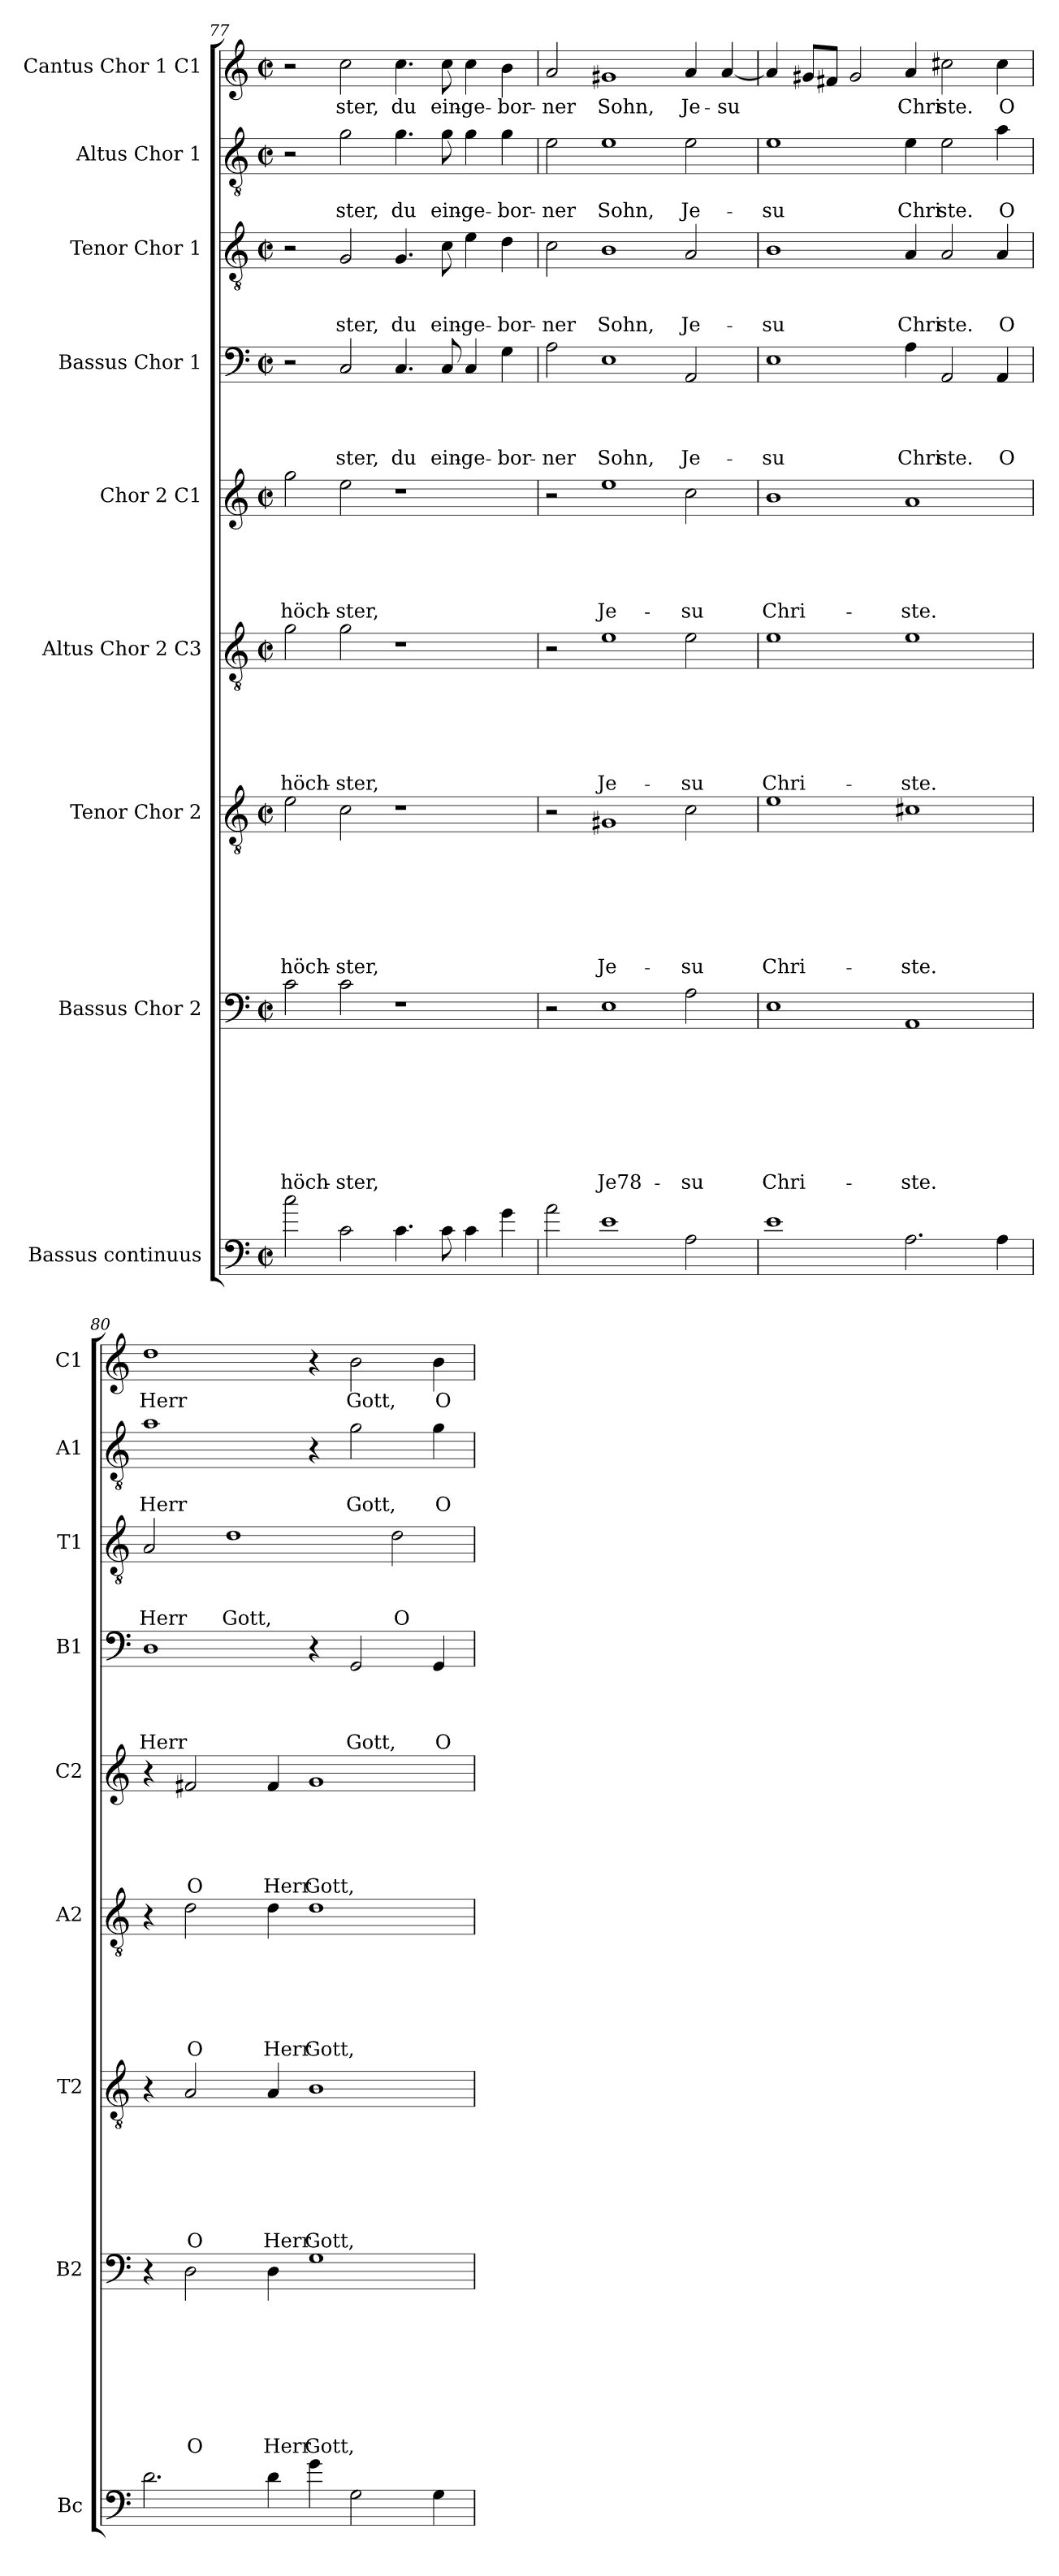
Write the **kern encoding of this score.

**kern	**kern	**text	**text	**text	**text	**text	**text	**text	**text	**kern	**text	**text	**text	**text	**text	**text	**text	**kern	**text	**text	**text	**text	**text	**text	**kern	**text	**text	**text	**text	**text	**kern	**text	**text	**text	**text	**kern	**text	**text	**text	**kern	**text	**text	**kern	**text
*part9	*part8	*part8	*part8	*part8	*part8	*part8	*part8	*part8	*part8	*part7	*part7	*part7	*part7	*part7	*part7	*part7	*part7	*part6	*part6	*part6	*part6	*part6	*part6	*part6	*part5	*part5	*part5	*part5	*part5	*part5	*part4	*part4	*part4	*part4	*part4	*part3	*part3	*part3	*part3	*part2	*part2	*part2	*part1	*part1
*staff9	*staff8	*staff8	*staff8	*staff8	*staff8	*staff8	*staff8	*staff8	*staff8	*staff7	*staff7	*staff7	*staff7	*staff7	*staff7	*staff7	*staff7	*staff6	*staff6	*staff6	*staff6	*staff6	*staff6	*staff6	*staff5	*staff5	*staff5	*staff5	*staff5	*staff5	*staff4	*staff4	*staff4	*staff4	*staff4	*staff3	*staff3	*staff3	*staff3	*staff2	*staff2	*staff2	*staff1	*staff1
*I"Bassus continuus	*I"Bassus Chor 2	*	*	*	*	*	*	*	*	*I"Tenor Chor 2	*	*	*	*	*	*	*	*I"Altus Chor 2 C3	*	*	*	*	*	*	*I"Chor 2 C1	*	*	*	*	*	*I"Bassus Chor 1	*	*	*	*	*I"Tenor Chor 1	*	*	*	*I"Altus Chor 1	*	*	*I"Cantus Chor 1 C1	*
*I'Bc	*I'B2	*	*	*	*	*	*	*	*	*I'T2	*	*	*	*	*	*	*	*I'A2	*	*	*	*	*	*	*I'C2	*	*	*	*	*	*I'B1	*	*	*	*	*I'T1	*	*	*	*I'A1	*	*	*I'C1	*
*clefF4	*clefF4	*	*	*	*	*	*	*	*	*clefGv2	*	*	*	*	*	*	*	*clefGv2	*	*	*	*	*	*	*clefG2	*	*	*	*	*	*clefF4	*	*	*	*	*clefGv2	*	*	*	*clefGv2	*	*	*clefG2	*
*ITrd7c12	*	*	*	*	*	*	*	*	*	*	*	*	*	*	*	*	*	*	*	*	*	*	*	*	*	*	*	*	*	*	*	*	*	*	*	*	*	*	*	*	*	*	*	*
*k[]	*k[]	*	*	*	*	*	*	*	*	*k[]	*	*	*	*	*	*	*	*k[]	*	*	*	*	*	*	*k[]	*	*	*	*	*	*k[]	*	*	*	*	*k[]	*	*	*	*k[]	*	*	*k[]	*
*C:	*C:	*	*	*	*	*	*	*	*	*C:	*	*	*	*	*	*	*	*C:	*	*	*	*	*	*	*C:	*	*	*	*	*	*C:	*	*	*	*	*C:	*	*	*	*C:	*	*	*C:	*
*M2/2	*M2/2	*	*	*	*	*	*	*	*	*M2/2	*	*	*	*	*	*	*	*M2/2	*	*	*	*	*	*	*M2/2	*	*	*	*	*	*M2/2	*	*	*	*	*M2/2	*	*	*	*M2/2	*	*	*M2/2	*
*met(c|)	*met(c|)	*	*	*	*	*	*	*	*	*met(c|)	*	*	*	*	*	*	*	*met(c|)	*	*	*	*	*	*	*met(c|)	*	*	*	*	*	*met(c|)	*	*	*	*	*met(c|)	*	*	*	*met(c|)	*	*	*met(c|)	*
=77	=77	=77	=77	=77	=77	=77	=77	=77	=77	=77	=77	=77	=77	=77	=77	=77	=77	=77	=77	=77	=77	=77	=77	=77	=77	=77	=77	=77	=77	=77	=77	=77	=77	=77	=77	=77	=77	=77	=77	=77	=77	=77	=77	=77
!	!	!	!	!	!	!	!	!	!LO:LY:b	!	!	!	!	!	!	!	!LO:LY:b	!	!	!	!	!	!	!LO:LY:b	!	!	!	!	!	!LO:LY:b	!	!	!	!	!	!	!	!	!	!	!	!	!	!
2c\	2c\	.	.	.	.	.	.	.	-höch-	2e\	.	.	.	.	.	.	-höch-	2g\	.	.	.	.	.	-höch-	2gg\	.	.	.	.	-höch-	2r	.	.	.	.	2r	.	.	.	2r	.	.	2r	.
!	!	!	!	!	!	!	!	!	!LO:LY:b	!	!	!	!	!	!	!	!LO:LY:b:rj	!	!	!	!	!	!	!LO:LY:b:rj	!	!	!	!	!	!LO:LY:b:rj	!	!	!	!	!LO:LY:b	!	!	!	!LO:LY:b	!	!	!LO:LY:b	!	!LO:LY:b
2C\	2c\	.	.	.	.	.	.	.	-ster,	2c\	.	.	.	.	.	.	-ster,	2g\	.	.	.	.	.	-ster,	2ee\	.	.	.	.	-ster,	2C/	.	.	.	-ster,	2G/	.	.	-ster,	2g\	.	-ster,	2cc\	-ster,
!	!	!	!	!	!	!	!	!	!	!	!	!	!	!	!	!	!	!	!	!	!	!	!	!	!	!	!	!	!	!	!	!	!	!	!LO:LY:b	!	!	!	!LO:LY:b	!	!	!LO:LY:b	!	!LO:LY:b
4.C\	1r	.	.	.	.	.	.	.	.	1r	.	.	.	.	.	.	.	1r	.	.	.	.	.	.	1r	.	.	.	.	.	4.C/	.	.	.	du	4.G/	.	.	du	4.g\	.	du	4.cc\	du
!	!	!	!	!	!	!	!	!	!	!	!	!	!	!	!	!	!	!	!	!	!	!	!	!	!	!	!	!	!	!	!	!	!	!	!LO:LY:b	!	!	!	!LO:LY:b	!	!	!LO:LY:b	!	!LO:LY:b
8C\	.	.	.	.	.	.	.	.	.	.	.	.	.	.	.	.	.	.	.	.	.	.	.	.	.	.	.	.	.	.	8C/	.	.	.	ein-	8c\	.	.	ein-	8g\	.	ein-	8cc\	ein-
!	!	!	!	!	!	!	!	!	!	!	!	!	!	!	!	!	!	!	!	!	!	!	!	!	!	!	!	!	!	!	!	!	!	!	!LO:LY:b	!	!	!	!LO:LY:b	!	!	!LO:LY:b	!	!LO:LY:b
4C\	.	.	.	.	.	.	.	.	.	.	.	.	.	.	.	.	.	.	.	.	.	.	.	.	.	.	.	.	.	.	4C/	.	.	.	-ge-	4e\	.	.	-ge-	4g\	.	-ge-	4cc\	-ge-
!	!	!	!	!	!	!	!	!	!	!	!	!	!	!	!	!	!	!	!	!	!	!	!	!	!	!	!	!	!	!	!	!	!	!	!LO:LY:b:rj	!	!	!	!LO:LY:b:rj	!	!	!LO:LY:b:rj	!	!LO:LY:b:rj
4G\	.	.	.	.	.	.	.	.	.	.	.	.	.	.	.	.	.	.	.	.	.	.	.	.	.	.	.	.	.	.	4G\	.	.	.	-bor-	4d\	.	.	-bor-	4g\	.	-bor-	4b\	-bor-
!!LO:LB:g=z
=78	=78	=78	=78	=78	=78	=78	=78	=78	=78	=78	=78	=78	=78	=78	=78	=78	=78	=78	=78	=78	=78	=78	=78	=78	=78	=78	=78	=78	=78	=78	=78	=78	=78	=78	=78	=78	=78	=78	=78	=78	=78	=78	=78	=78
!	!	!	!	!	!	!	!	!	!	!	!	!	!	!	!	!	!	!	!	!	!	!	!	!	!	!	!	!	!	!	!	!	!	!	!LO:LY:b	!	!	!	!LO:LY:b	!	!	!LO:LY:b	!	!LO:LY:b
2A\	2r	.	.	.	.	.	.	.	.	2r	.	.	.	.	.	.	.	2r	.	.	.	.	.	.	2r	.	.	.	.	.	2A\	.	.	.	-ner	2c\	.	.	-ner	2e\	.	-ner	2a/	-ner
!	!	!	!	!	!	!	!	!	!LO:LY:b	!	!	!	!	!	!	!	!LO:LY:b	!	!	!	!	!	!	!LO:LY:b	!	!	!	!	!	!LO:LY:b	!	!	!	!	!LO:LY:b	!	!	!	!LO:LY:b	!	!	!LO:LY:b	!	!LO:LY:b
1E	1E	.	.	.	.	.	.	.	Je78-	1G#X	.	.	.	.	.	.	Je-	1e	.	.	.	.	.	Je-	1ee	.	.	.	.	Je-	1E	.	.	.	Sohn,	1B	.	.	Sohn,	1e	.	Sohn,	1g#X	Sohn,
!	!	!	!	!	!	!	!	!	!LO:LY:b	!	!	!	!	!	!	!	!LO:LY:b	!	!	!	!	!	!	!LO:LY:b	!	!	!	!	!	!LO:LY:b	!	!	!	!	!LO:LY:b	!	!	!	!LO:LY:b	!	!	!LO:LY:b	!	!LO:LY:b
2AA\	2A\	.	.	.	.	.	.	.	-su	2c\	.	.	.	.	.	.	-su	2e\	.	.	.	.	.	-su	2cc\	.	.	.	.	-su	2AA/	.	.	.	Je-	2A/	.	.	Je-	2e\	.	Je-	4a/	Je-
!	!	!	!	!	!	!	!	!	!	!	!	!	!	!	!	!	!	!	!	!	!	!	!	!	!	!	!	!	!	!	!	!	!	!	!	!	!	!	!	!	!	!	!	!LO:LY:b
.	.	.	.	.	.	.	.	.	.	.	.	.	.	.	.	.	.	.	.	.	.	.	.	.	.	.	.	.	.	.	.	.	.	.	.	.	.	.	.	.	.	.	[<4a/	-su
=79	=79	=79	=79	=79	=79	=79	=79	=79	=79	=79	=79	=79	=79	=79	=79	=79	=79	=79	=79	=79	=79	=79	=79	=79	=79	=79	=79	=79	=79	=79	=79	=79	=79	=79	=79	=79	=79	=79	=79	=79	=79	=79	=79	=79
!	!	!	!	!	!	!	!	!	!LO:LY:b	!	!	!	!	!	!	!	!LO:LY:b	!	!	!	!	!	!	!LO:LY:b	!	!	!	!	!	!LO:LY:b	!	!	!	!	!LO:LY:b	!	!	!	!LO:LY:b	!	!	!LO:LY:b	!	!
1E	1E	.	.	.	.	.	.	.	Chri-	1e	.	.	.	.	.	.	Chri-	1e	.	.	.	.	.	Chri-	1b	.	.	.	.	Chri-	1E	.	.	.	-su	1B	.	.	-su	1e	.	-su	4a/]	.
.	.	.	.	.	.	.	.	.	.	.	.	.	.	.	.	.	.	.	.	.	.	.	.	.	.	.	.	.	.	.	.	.	.	.	.	.	.	.	.	.	.	.	8g#X/L	.
.	.	.	.	.	.	.	.	.	.	.	.	.	.	.	.	.	.	.	.	.	.	.	.	.	.	.	.	.	.	.	.	.	.	.	.	.	.	.	.	.	.	.	8f#X/J	.
.	.	.	.	.	.	.	.	.	.	.	.	.	.	.	.	.	.	.	.	.	.	.	.	.	.	.	.	.	.	.	.	.	.	.	.	.	.	.	.	.	.	.	2g#/	.
!	!	!	!	!	!	!	!	!	!LO:LY:b	!	!	!	!	!	!	!	!LO:LY:b	!	!	!	!	!	!	!LO:LY:b	!	!	!	!	!	!LO:LY:b	!	!	!	!	!LO:LY:b	!	!	!	!LO:LY:b	!	!	!LO:LY:b	!	!LO:LY:b
2.AA\	1AA	.	.	.	.	.	.	.	-ste.	1c#X	.	.	.	.	.	.	-ste.	1e	.	.	.	.	.	-ste.	1a	.	.	.	.	-ste.	4A\	.	.	.	Chri-	4A/	.	.	Chri-	4e\	.	Chri-	4a/	Chri-
!	!	!	!	!	!	!	!	!	!	!	!	!	!	!	!	!	!	!	!	!	!	!	!	!	!	!	!	!	!	!	!	!	!	!	!LO:LY:b	!	!	!	!LO:LY:b	!	!	!LO:LY:b	!	!LO:LY:b
.	.	.	.	.	.	.	.	.	.	.	.	.	.	.	.	.	.	.	.	.	.	.	.	.	.	.	.	.	.	.	2AA/	.	.	.	-ste.	2A/	.	.	-ste.	2e\	.	-ste.	2cc#X\	-ste.
!	!	!	!	!	!	!	!	!	!	!	!	!	!	!	!	!	!	!	!	!	!	!	!	!	!	!	!	!	!	!	!	!	!	!	!LO:LY:b	!	!	!	!LO:LY:b	!	!	!LO:LY:b	!	!LO:LY:b
4AA\	.	.	.	.	.	.	.	.	.	.	.	.	.	.	.	.	.	.	.	.	.	.	.	.	.	.	.	.	.	.	4AA/	.	.	.	O	4A/	.	.	O	4a\	.	O	4cc#\	O
=80	=80	=80	=80	=80	=80	=80	=80	=80	=80	=80	=80	=80	=80	=80	=80	=80	=80	=80	=80	=80	=80	=80	=80	=80	=80	=80	=80	=80	=80	=80	=80	=80	=80	=80	=80	=80	=80	=80	=80	=80	=80	=80	=80	=80
!	!	!	!	!	!	!	!	!	!	!	!	!	!	!	!	!	!	!	!	!	!	!	!	!	!	!	!	!	!	!	!	!	!	!	!LO:LY:b	!	!	!	!LO:LY:b	!	!	!LO:LY:b	!	!LO:LY:b
2.D\	4r	.	.	.	.	.	.	.	.	4r	.	.	.	.	.	.	.	4r	.	.	.	.	.	.	4r	.	.	.	.	.	1D	.	.	.	Herr	2A/	.	.	Herr	1a	.	Herr	1dd	Herr
!	!	!	!	!	!	!	!	!	!LO:LY:b	!	!	!	!	!	!	!	!LO:LY:b	!	!	!	!	!	!	!LO:LY:b	!	!	!	!	!	!LO:LY:b	!	!	!	!	!	!	!	!	!	!	!	!	!	!
.	2D\	.	.	.	.	.	.	.	O	2A/	.	.	.	.	.	.	O	2d\	.	.	.	.	.	O	2f#X/	.	.	.	.	O	.	.	.	.	.	.	.	.	.	.	.	.	.	.
!	!	!	!	!	!	!	!	!	!	!	!	!	!	!	!	!	!	!	!	!	!	!	!	!	!	!	!	!	!	!	!	!	!	!	!	!	!	!	!LO:LY:b	!	!	!	!	!
.	.	.	.	.	.	.	.	.	.	.	.	.	.	.	.	.	.	.	.	.	.	.	.	.	.	.	.	.	.	.	.	.	.	.	.	1d	.	.	Gott,	.	.	.	.	.
!	!	!	!	!	!	!	!	!	!LO:LY:b	!	!	!	!	!	!	!	!LO:LY:b	!	!	!	!	!	!	!LO:LY:b	!	!	!	!	!	!LO:LY:b	!	!	!	!	!	!	!	!	!	!	!	!	!	!
4D\	4D\	.	.	.	.	.	.	.	Herr	4A/	.	.	.	.	.	.	Herr	4d\	.	.	.	.	.	Herr	4f#/	.	.	.	.	Herr	.	.	.	.	.	.	.	.	.	.	.	.	.	.
!	!	!	!	!	!	!	!	!	!LO:LY:b	!	!	!	!	!	!	!	!LO:LY:b	!	!	!	!	!	!	!LO:LY:b	!	!	!	!	!	!LO:LY:b	!	!	!	!	!	!	!	!	!	!	!	!	!	!
4G\	1G	.	.	.	.	.	.	.	Gott,	1B	.	.	.	.	.	.	Gott,	1d	.	.	.	.	.	Gott,	1g	.	.	.	.	Gott,	4r	.	.	.	.	.	.	.	.	4r	.	.	4r	.
!	!	!	!	!	!	!	!	!	!	!	!	!	!	!	!	!	!	!	!	!	!	!	!	!	!	!	!	!	!	!	!	!	!	!	!LO:LY:b	!	!	!	!	!	!	!LO:LY:b	!	!LO:LY:b
2GG\	.	.	.	.	.	.	.	.	.	.	.	.	.	.	.	.	.	.	.	.	.	.	.	.	.	.	.	.	.	.	2GG/	.	.	.	Gott,	.	.	.	.	2g\	.	Gott,	2b\	Gott,
!	!	!	!	!	!	!	!	!	!	!	!	!	!	!	!	!	!	!	!	!	!	!	!	!	!	!	!	!	!	!	!	!	!	!	!	!	!	!	!LO:LY:b	!	!	!	!	!
.	.	.	.	.	.	.	.	.	.	.	.	.	.	.	.	.	.	.	.	.	.	.	.	.	.	.	.	.	.	.	.	.	.	.	.	2d\	.	.	O	.	.	.	.	.
!	!	!	!	!	!	!	!	!	!	!	!	!	!	!	!	!	!	!	!	!	!	!	!	!	!	!	!	!	!	!	!	!	!	!	!LO:LY:b	!	!	!	!	!	!	!LO:LY:b	!	!LO:LY:b
4GG\	.	.	.	.	.	.	.	.	.	.	.	.	.	.	.	.	.	.	.	.	.	.	.	.	.	.	.	.	.	.	4GG/	.	.	.	O	.	.	.	.	4g\	.	O	4b\	O
=	=	=	=	=	=	=	=	=	=	=	=	=	=	=	=	=	=	=	=	=	=	=	=	=	=	=	=	=	=	=	=	=	=	=	=	=	=	=	=	=	=	=	=	=
*-	*-	*-	*-	*-	*-	*-	*-	*-	*-	*-	*-	*-	*-	*-	*-	*-	*-	*-	*-	*-	*-	*-	*-	*-	*-	*-	*-	*-	*-	*-	*-	*-	*-	*-	*-	*-	*-	*-	*-	*-	*-	*-	*-	*-
